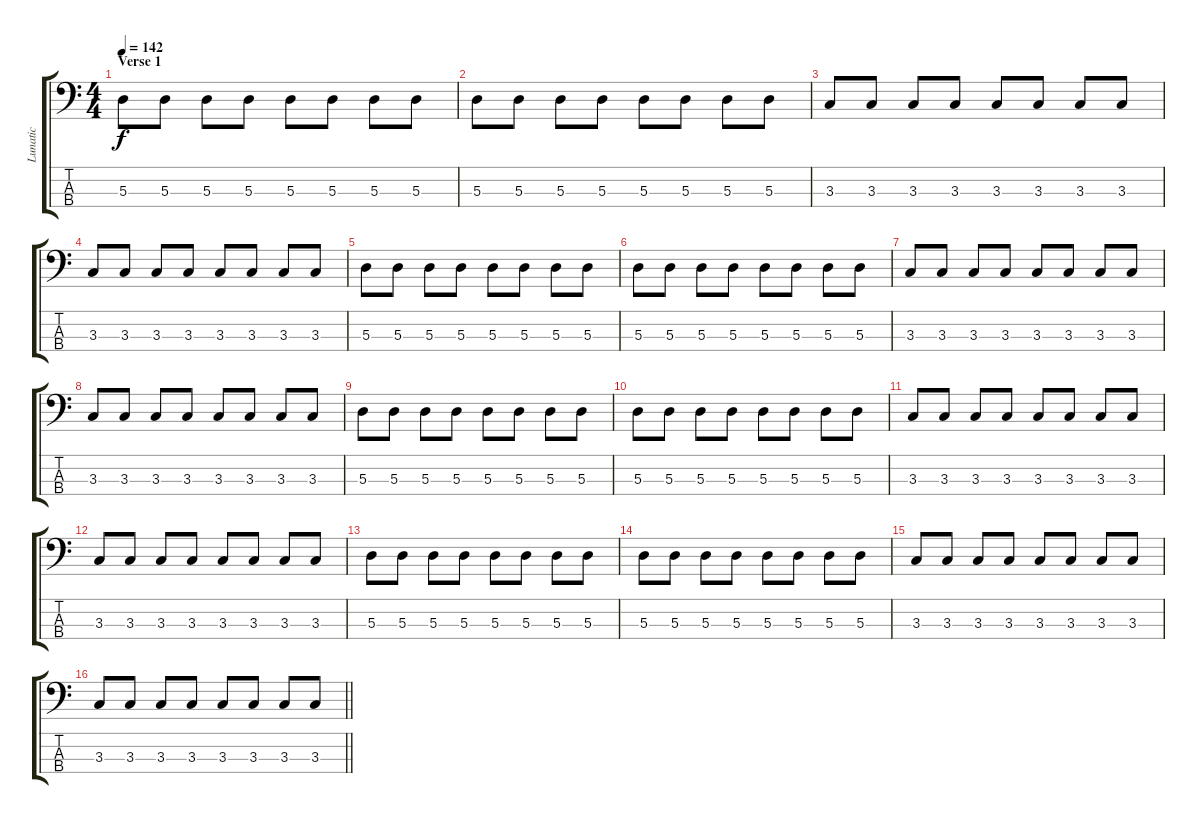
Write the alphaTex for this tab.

\track ("Lunatic" "Lunatic") {instrument electricbasspick}
\staff {score tabs}
\tuning (G2 D2 A1 E1) {hide}
\ts (4 4)
\section ("" "Verse 1")
\tempo 142
\clef f4
\ks c
5.3.8{dy f} 5.3.8 5.3.8 5.3.8 5.3.8 5.3.8 5.3.8 5.3.8 |
5.3.8 5.3.8 5.3.8 5.3.8 5.3.8 5.3.8 5.3.8 5.3.8 |
3.3.8 3.3.8 3.3.8 3.3.8 3.3.8 3.3.8 3.3.8 3.3.8 |
3.3.8 3.3.8 3.3.8 3.3.8 3.3.8 3.3.8 3.3.8 3.3.8 |
5.3.8 5.3.8 5.3.8 5.3.8 5.3.8 5.3.8 5.3.8 5.3.8 |
5.3.8 5.3.8 5.3.8 5.3.8 5.3.8 5.3.8 5.3.8 5.3.8 |
3.3.8 3.3.8 3.3.8 3.3.8 3.3.8 3.3.8 3.3.8 3.3.8 |
3.3.8 3.3.8 3.3.8 3.3.8 3.3.8 3.3.8 3.3.8 3.3.8 |
5.3.8 5.3.8 5.3.8 5.3.8 5.3.8 5.3.8 5.3.8 5.3.8 |
5.3.8 5.3.8 5.3.8 5.3.8 5.3.8 5.3.8 5.3.8 5.3.8 |
3.3.8 3.3.8 3.3.8 3.3.8 3.3.8 3.3.8 3.3.8 3.3.8 |
3.3.8 3.3.8 3.3.8 3.3.8 3.3.8 3.3.8 3.3.8 3.3.8 |
5.3.8 5.3.8 5.3.8 5.3.8 5.3.8 5.3.8 5.3.8 5.3.8 |
5.3.8 5.3.8 5.3.8 5.3.8 5.3.8 5.3.8 5.3.8 5.3.8 |
3.3.8 3.3.8 3.3.8 3.3.8 3.3.8 3.3.8 3.3.8 3.3.8 |
\barLineRight lightlight
3.3.8 3.3.8 3.3.8 3.3.8 3.3.8 3.3.8 3.3.8 3.3.8
